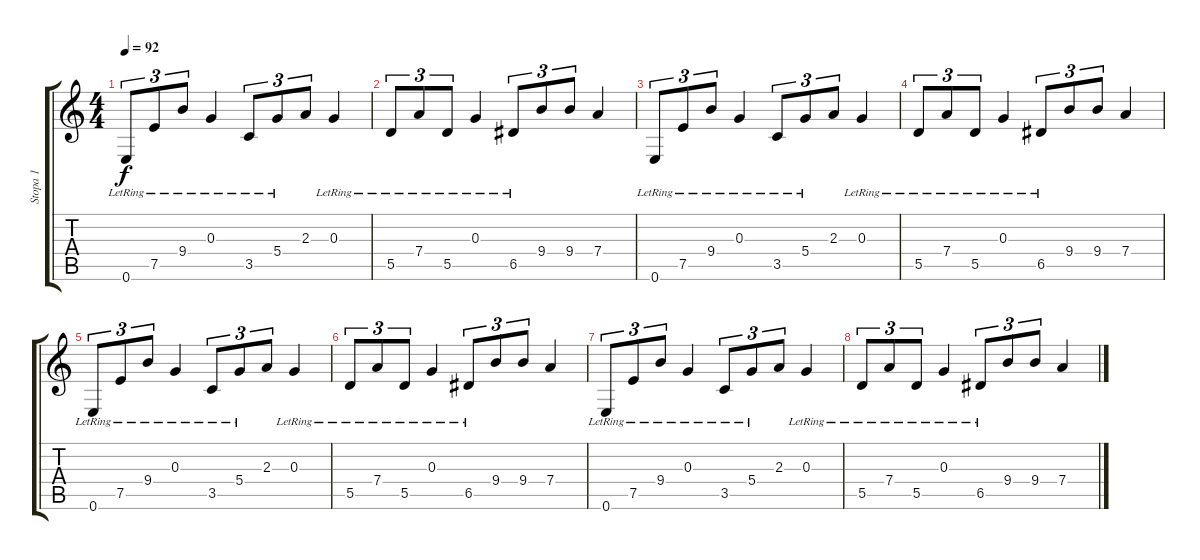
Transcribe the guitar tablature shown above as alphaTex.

\track ("Stopa 1" "Stopa 1") {instrument electricguitarclean}
\staff {score tabs}
\tuning (E4 B3 G3 D3 A2 E2) {hide}
\ts (4 4)
\tempo 92
\clef g2
\ks c
0.6{lr}.8{tu (3 2) dy f} 7.5{lr}.8{tu (3 2)} 9.4{lr}.8{tu (3 2)} 0.3{lr}.4 3.5{lr}.8{tu (3 2)} 5.4{lr}.8{tu (3 2)} 2.3.8{tu (3 2)} 0.3{lr}.4 |
5.5{lr}.8{tu (3 2)} 7.4{lr}.8{tu (3 2)} 5.5{lr}.8{tu (3 2)} 0.3{lr}.4 6.5{lr}.8{tu (3 2)} 9.4.8{tu (3 2)} 9.4.8{tu (3 2)} 7.4.4 |
0.6{lr}.8{tu (3 2)} 7.5{lr}.8{tu (3 2)} 9.4{lr}.8{tu (3 2)} 0.3{lr}.4 3.5{lr}.8{tu (3 2)} 5.4{lr}.8{tu (3 2)} 2.3.8{tu (3 2)} 0.3{lr}.4 |
5.5{lr}.8{tu (3 2)} 7.4{lr}.8{tu (3 2)} 5.5{lr}.8{tu (3 2)} 0.3{lr}.4 6.5{lr}.8{tu (3 2)} 9.4.8{tu (3 2)} 9.4.8{tu (3 2)} 7.4.4 |
0.6{lr}.8{tu (3 2)} 7.5{lr}.8{tu (3 2)} 9.4{lr}.8{tu (3 2)} 0.3{lr}.4 3.5{lr}.8{tu (3 2)} 5.4{lr}.8{tu (3 2)} 2.3.8{tu (3 2)} 0.3{lr}.4 |
5.5{lr}.8{tu (3 2)} 7.4{lr}.8{tu (3 2)} 5.5{lr}.8{tu (3 2)} 0.3{lr}.4 6.5{lr}.8{tu (3 2)} 9.4.8{tu (3 2)} 9.4.8{tu (3 2)} 7.4.4 |
0.6{lr}.8{tu (3 2) volume 0} 7.5{lr}.8{tu (3 2)} 9.4{lr}.8{tu (3 2)} 0.3{lr}.4 3.5{lr}.8{tu (3 2)} 5.4{lr}.8{tu (3 2)} 2.3.8{tu (3 2)} 0.3{lr}.4 |
5.5{lr}.8{tu (3 2)} 7.4{lr}.8{tu (3 2)} 5.5{lr}.8{tu (3 2)} 0.3{lr}.4 6.5{lr}.8{tu (3 2)} 9.4.8{tu (3 2)} 9.4.8{tu (3 2)} 7.4.4
